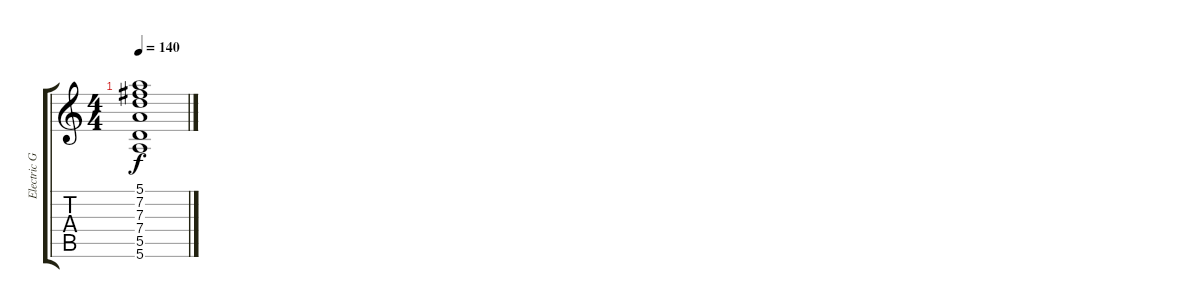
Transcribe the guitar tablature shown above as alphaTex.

\track ("Electric GT" "Electric G") {instrument electricguitarclean}
\staff {score tabs}
\tuning (E4 B3 G3 D3 A2 E2) {hide}
\ts (4 4)
\tempo 140
\clef g2
\ks c
(5.1 7.2 7.3 7.4 5.5 5.6).1{dy f}
